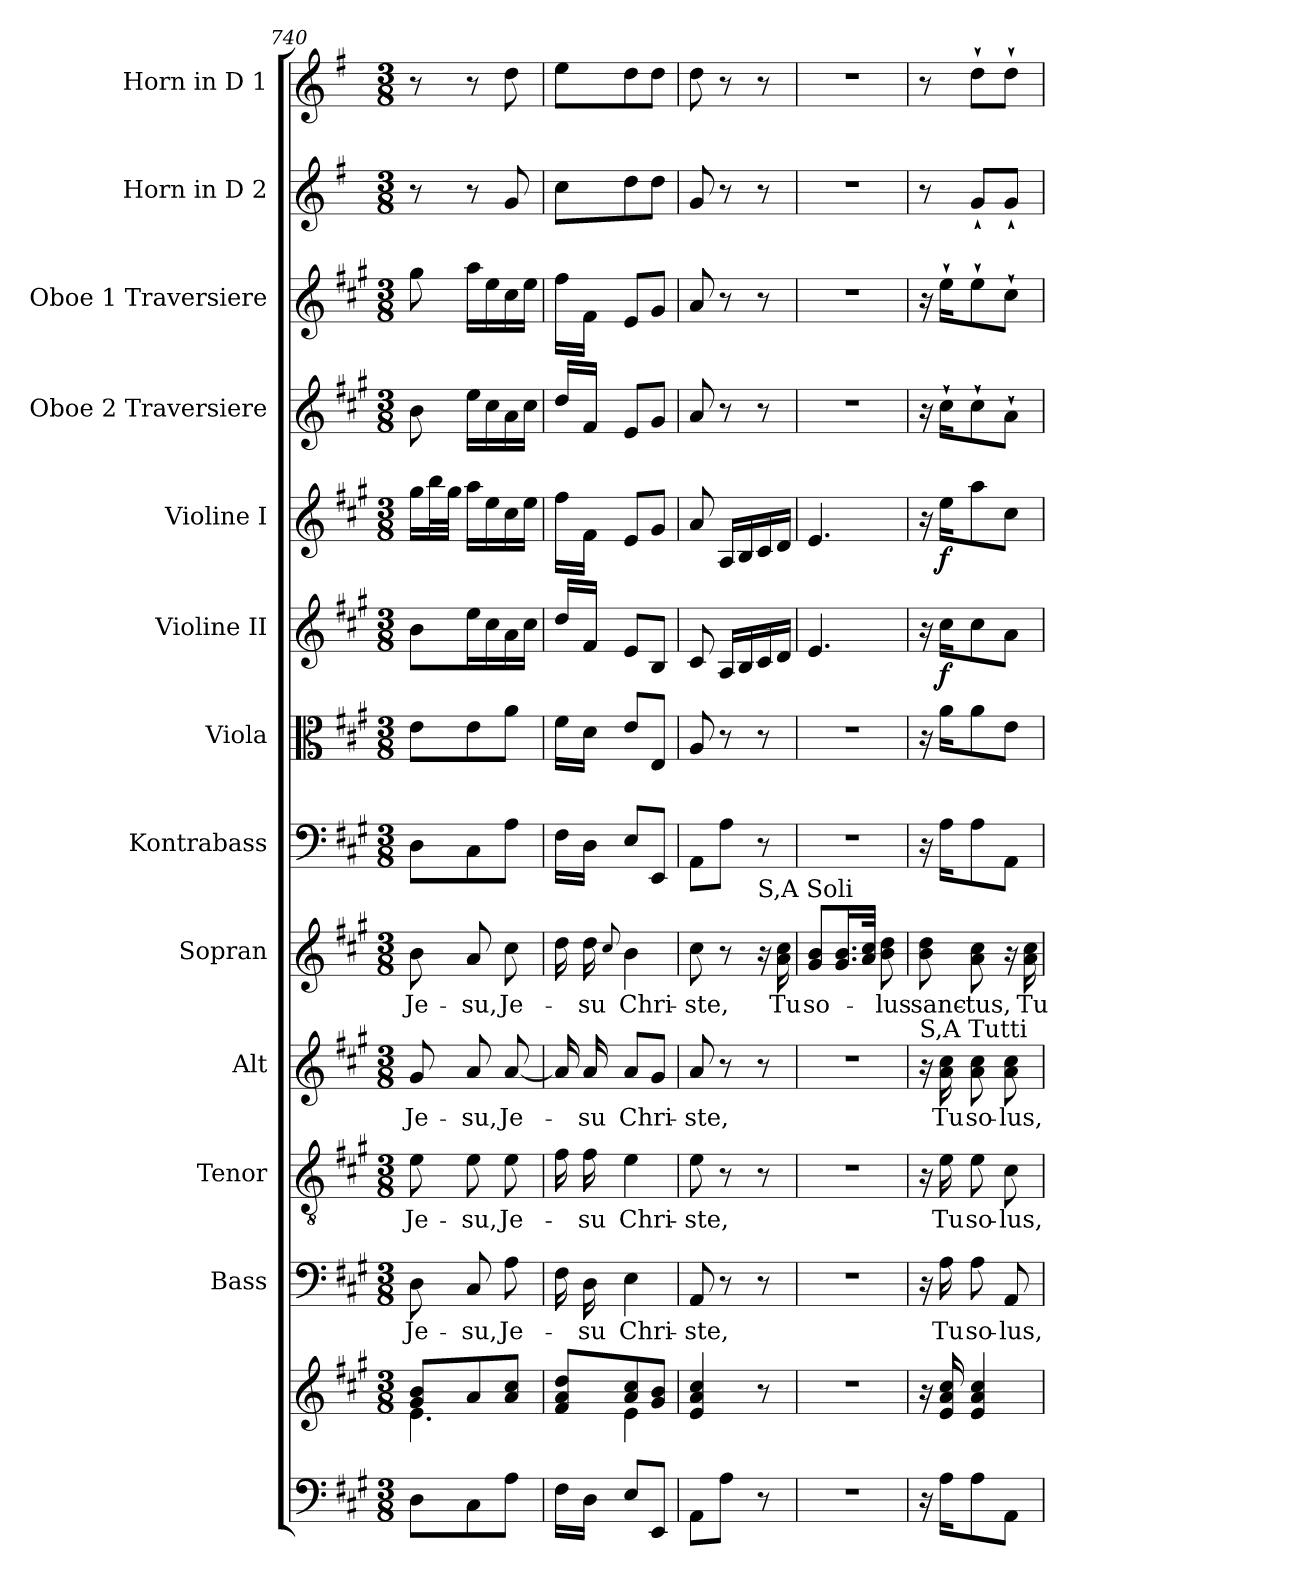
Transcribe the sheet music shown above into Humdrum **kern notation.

**kern	**kern	**kern	**text	**kern	**text	**kern	**text	**kern	**text	**kern	**kern	**kern	**dynam	**kern	**dynam	**kern	**kern	**kern	**kern
*part13	*part13	*part12	*part12	*part11	*part11	*part10	*part10	*part9	*part9	*part8	*part7	*part6	*part6	*part5	*part5	*part4	*part3	*part2	*part1
*staff14	*staff13	*staff12	*staff12	*staff11	*staff11	*staff10	*staff10	*staff9	*staff9	*staff8	*staff7	*staff6	*staff6	*staff5	*staff5	*staff4	*staff3	*staff2	*staff1
*	*	*I"Bass	*	*I"Tenor	*	*I"Alt	*	*I"Sopran	*	*I"Kontrabass	*I"Viola	*I"Violine II	*	*I"Violine I	*	*I"Oboe 2 Traversiere	*I"Oboe 1 Traversiere	*I"Horn in D 2	*I"Horn in D 1
*	*	*I'B.	*	*I'T.	*	*I'A.	*	*I'S.	*	*I'Kb.	*I'Vla.	*I'Vl. II	*	*I'Vl. I	*	*I'Ob. 2 Tr.	*I'Ob. 1 Tr.	*I'Hrn. D 2	*I'Hrn. D 1
*clefF4	*clefG2	*clefF4	*	*clefGv2	*	*clefG2	*	*clefG2	*	*clefF4	*clefC3	*clefG2	*	*clefG2	*	*clefG2	*clefG2	*clefG2	*clefG2
*	*	*	*	*	*	*	*	*	*	*ITrd7c12	*	*	*	*	*	*	*	*ITrd6c10	*ITrd6c10
*k[f#c#g#]	*k[f#c#g#]	*k[f#c#g#]	*	*k[f#c#g#]	*	*k[f#c#g#]	*	*k[f#c#g#]	*	*k[f#c#g#]	*k[f#c#g#]	*k[f#c#g#]	*	*k[f#c#g#]	*	*k[f#c#g#]	*k[f#c#g#]	*k[f#c#g#]	*k[f#c#g#]
*A:	*A:	*A:	*	*A:	*	*A:	*	*A:	*	*A:	*A:	*A:	*	*A:	*	*A:	*A:	*A:	*A:
*M3/8	*M3/8	*M3/8	*	*M3/8	*	*M3/8	*	*M3/8	*	*M3/8	*M3/8	*M3/8	*	*M3/8	*	*M3/8	*M3/8	*M3/8	*M3/8
=740	=740	=740	=740	=740	=740	=740	=740	=740	=740	=740	=740	=740	=740	=740	=740	=740	=740	=740	=740
*	*^	*	*	*	*	*	*	*	*	*	*	*	*	*	*	*	*	*	*
!	!	!	!	!LO:LY:b	!	!LO:LY:b	!	!LO:LY:b	!	!LO:LY:b	!	!	!	!	!	!	!	!	!	!
8D\L	8g#/ 8b/L	4.e\	8D\	Je-	8e\	Je-	8g#/	Je-	8b\	Je-	8DD\L	8e\L	8b\L	.	16gg#\LL	.	8b\	8gg#\	8r	8r
.	.	.	.	.	.	.	.	.	.	.	.	.	.	.	32bb\L	.	.	.	.	.
.	.	.	.	.	.	.	.	.	.	.	.	.	.	.	32gg#\JJJ	.	.	.	.	.
!	!	!	!	!LO:LY:b	!	!LO:LY:b	!	!LO:LY:b	!	!LO:LY:b	!	!	!	!	!	!	!	!	!	!
8C#\	8a/	.	8C#/	-su,	8e\	-su,	8a/	-su,	8a/	-su,	8CC#\	8e\	16ee\L	.	16aa\LL	.	16ee\LL	16aa\LL	8r	8r
.	.	.	.	.	.	.	.	.	.	.	.	.	16cc#\	.	16ee\	.	16cc#\	16ee\	.	.
!	!	!	!	!LO:LY:b	!	!LO:LY:b	!	!LO:LY:b	!	!LO:LY:b	!	!	!	!	!	!	!	!	!	!
8A\J	8a/ 8cc#/J	.	8A\	Je-	8e\	Je-	[8a/	Je-	8cc#\	Je-	8AA\J	8a\J	16a\	.	16cc#\	.	16a\	16cc#\	8A/	8e\
.	.	.	.	.	.	.	.	.	.	.	.	.	16cc#\JJ	.	16ee\JJ	.	16cc#\JJ	16ee\JJ	.	.
=741	=741	=741	=741	=741	=741	=741	=741	=741	=741	=741	=741	=741	=741	=741	=741	=741	=741	=741	=741	=741
16F#\LL	8f#/ 8a/ 8dd/L	8ryy	16F#\	.	16f#\	.	16a/]	.	16dd\	.	16FF#\LL	16f#\LL	16dd/LL	.	16ff#\LL	.	16dd/LL	16ff#\LL	8d\L	8f#\L
!	!	!	!	!LO:LY:b	!	!LO:LY:b	!	!LO:LY:b	!	!LO:LY:b	!	!	!	!	!	!	!	!	!	!
16D\JJ	.	.	16D\	-su	16f#\	-su	16a/	-su	16dd\	-su	16DD\JJ	16d\JJ	16f#/JJ	.	16f#\JJ	.	16f#/JJ	16f#\JJ	.	.
.	.	.	.	.	.	.	.	.	8qqcc#/	.	.	.	.	.	.	.	.	.	.	.
!	!	!	!	!LO:LY:b	!	!LO:LY:b	!	!LO:LY:b	!	!LO:LY:b	!	!	!	!	!	!	!	!	!	!
8E/L	8a/ 8cc#/	4e\	4E\	Chri-	4e\	Chri-	8a/L	Chri-	4b\	Chri-	8EE/L	8e/L	8e/L	.	8e/L	.	8e/L	8e/L	8e\	8e\
8EE/J	8g#/ 8b/J	.	.	.	.	.	8g#/J	.	.	.	8EEE/J	8E/J	8B/J	.	8g#/J	.	8g#/J	8g#/J	8e\J	8e\J
*	*v	*v	*	*	*	*	*	*	*	*	*	*	*	*	*	*	*	*	*	*
=742	=742	=742	=742	=742	=742	=742	=742	=742	=742	=742	=742	=742	=742	=742	=742	=742	=742	=742	=742
!	!	!	!LO:LY:b	!	!LO:LY:b	!	!LO:LY:b	!	!LO:LY:b	!	!	!	!	!	!	!	!	!	!
8AA\L	4e/ 4a/ 4cc#/	8AA/	-ste,	8e\	-ste,	8a/	-ste,	8cc#\	-ste,	8AAA\L	8A/	8c#/	.	8a/	.	8a/	8a/	8A/	8e\
8A\J	.	8r	.	8r	.	8r	.	8r	.	8AA\J	8r	16A/LL	.	16A/LL	.	8r	8r	8r	8r
.	.	.	.	.	.	.	.	.	.	.	.	16B/	.	16B/	.	.	.	.	.
!	!	!	!	!	!	!	!	!LO:TX:a:t=S,A Soli	!	!	!	!	!	!	!	!	!	!	!
8r	8r	8r	.	8r	.	8r	.	16r	.	8r	8r	16c#/	.	16c#/	.	8r	8r	8r	8r
!	!	!	!	!	!	!	!	!	!LO:LY:b	!	!	!	!	!	!	!	!	!	!
.	.	.	.	.	.	.	.	16a\ 16cc#\	Tu	.	.	16d/JJ	.	16d/JJ	.	.	.	.	.
=743	=743	=743	=743	=743	=743	=743	=743	=743	=743	=743	=743	=743	=743	=743	=743	=743	=743	=743	=743
!	!	!	!	!	!	!	!	!	!LO:LY:b	!	!	!	!	!	!	!	!	!	!
4.r	4.r	4.r	.	4.r	.	4.r	.	8g#/ 8b/L	so-	4.r	4.r	4.e/	.	4.e/	.	4.r	4.r	4.r	4.r
.	.	.	.	.	.	.	.	16.g#/ 16.b/L	.	.	.	.	.	.	.	.	.	.	.
.	.	.	.	.	.	.	.	32a/ 32cc#/JJk	.	.	.	.	.	.	.	.	.	.	.
!	!	!	!	!	!	!	!	!	!LO:LY:b	!	!	!	!	!	!	!	!	!	!
.	.	.	.	.	.	.	.	8b\ 8dd\	-lus	.	.	.	.	.	.	.	.	.	.
=744	=744	=744	=744	=744	=744	=744	=744	=744	=744	=744	=744	=744	=744	=744	=744	=744	=744	=744	=744
!	!	!	!	!	!	!LO:TX:a:t=S,A Tutti	!	!	!	!	!	!	!	!	!	!	!	!	!
!	!	!	!	!	!	!	!	!	!LO:LY:b	!	!	!	!	!	!	!	!	!	!
16r	16r	16r	.	16r	.	16r	.	8b\ 8dd\	sanc-	16r	16r	16r	.	16r	.	16r	16r	8r	8r
!	!	!	!LO:LY:b	!	!LO:LY:b	!	!LO:LY:b	!	!	!	!	!	!LO:DY:b	!	!LO:DY:b	!	!	!	!
16A\KL	16e/ 16a/ 16cc#/	16A\	Tu	16e\	Tu	16a\ 16cc#\	Tu	.	.	16AA\KL	16a\KL	16cc#\KL	f	16ee\KL	f	16cc#`>\KL	16ee`>\KL	.	.
!	!	!	!LO:LY:b	!	!LO:LY:b	!	!LO:LY:b	!	!LO:LY:b	!	!	!	!	!	!	!	!	!	!
8A\	4e/ 4a/ 4cc#/	8A\	so-	8e\	so-	8a\ 8cc#\	so-	8a\ 8cc#\	-tus,	8AA\	8a\	8cc#\	.	8aa\	.	8cc#`>\	8ee`>\	8A`</L	8e`>\L
!	!	!	!LO:LY:b	!	!LO:LY:b	!	!LO:LY:b	!	!	!	!	!	!	!	!	!	!	!	!
8AA\J	.	8AA/	-lus,	8c#\	-lus,	8a\ 8cc#\	-lus,	16r	.	8AAA\J	8e\J	8a\J	.	8cc#\J	.	8a`>\J	8cc#`>\J	8A`</J	8e`>\J
!	!	!	!	!	!	!	!	!	!LO:LY:b	!	!	!	!	!	!	!	!	!	!
.	.	.	.	.	.	.	.	16a\ 16cc#\	Tu	.	.	.	.	.	.	.	.	.	.
=	=	=	=	=	=	=	=	=	=	=	=	=	=	=	=	=	=	=	=
*-	*-	*-	*-	*-	*-	*-	*-	*-	*-	*-	*-	*-	*-	*-	*-	*-	*-	*-	*-
